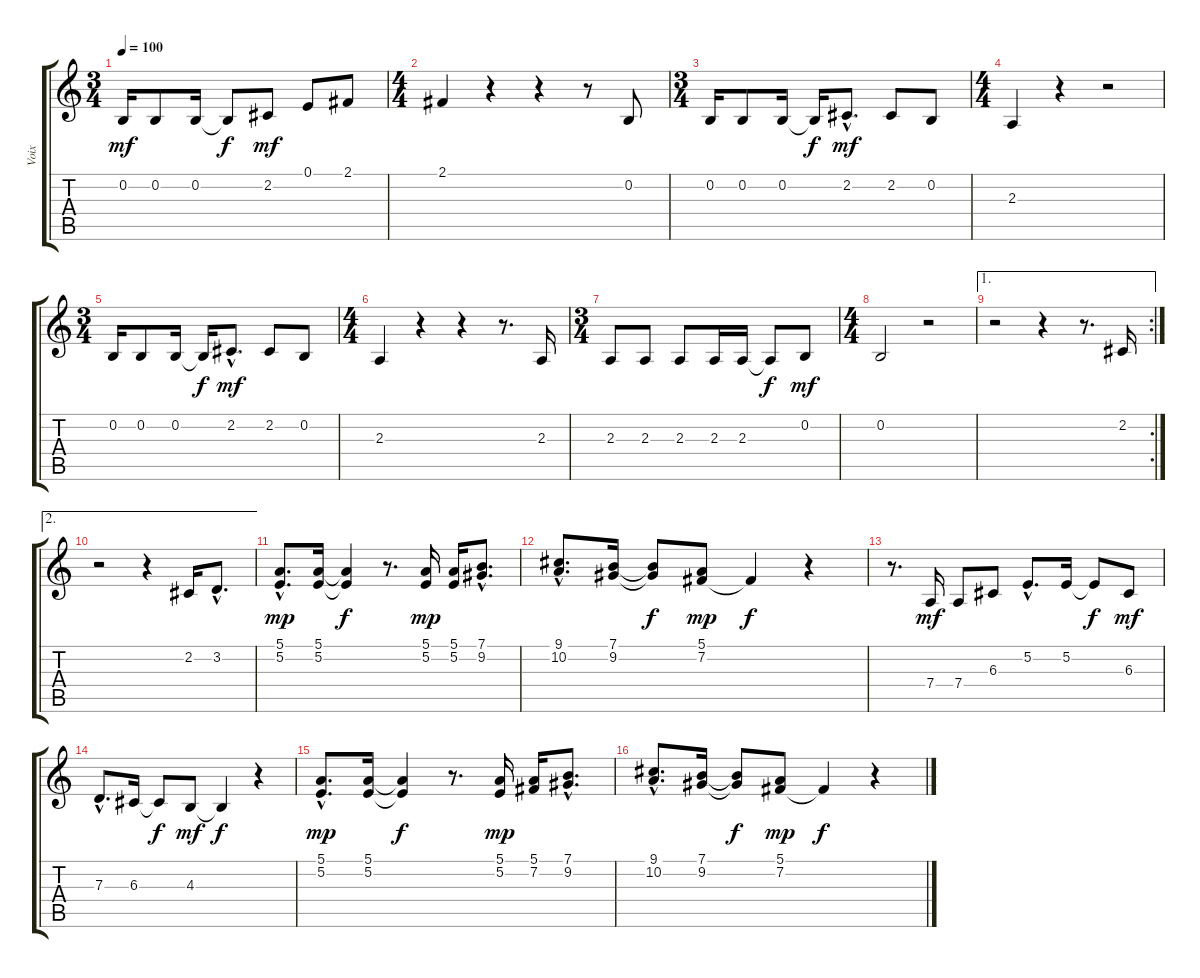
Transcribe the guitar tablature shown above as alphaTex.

\track ("Voix" "Voix") {instrument accordion}
\staff {score tabs}
\tuning (E4 B3 G3 D3 A2 E2) {hide}
\ts (3 4)
\tempo 100
\clef g2
\ks c
0.2.16{dy mf} 0.2.8 0.2.16 0.2{t}.8{dy f} 2.2.8{dy mf} 0.1.8 2.1.8 |
\ts (4 4)
2.1.4 r.4 r.4 r.8 0.2.8 |
\ts (3 4)
0.2.16 0.2.8 0.2.16 0.2{t}.16{dy f} 2.2{hac}.8{d dy mf} 2.2.8 0.2.8 |
\ts (4 4)
2.3.4 r.4 r.2 |
\ts (3 4)
0.2.16 0.2.8 0.2.16 0.2{t}.16{dy f} 2.2{hac}.8{d dy mf} 2.2.8 0.2.8 |
\ts (4 4)
2.3.4 r.4 r.4 r.8{d} 2.3.16 |
\ts (3 4)
2.3.8 2.3.8 2.3.8 2.3.16 2.3.16 2.3{t}.8{dy f} 0.2.8{dy mf} |
\ts (4 4)
0.2.2 r.2 |
\ae 1
\rc 2
r.2 r.4 r.8{d} 2.2.16 |
\ae 2
r.2 r.4 2.2.16 3.2{hac}.8{d} |
(5.1{hac} 5.2{hac}).8{d dy mp} (5.1 5.2).16 (5.1{t} 5.2{t}).4{dy f} r.8{d} (5.1 5.2).16{dy mp} (5.1 5.2).16 (7.1{hac} 9.2{hac}).8{d} |
(9.1{hac} 10.2{hac}).8{d} (7.1 9.2).16 (7.1{t} 9.2{t}).8{dy f} (5.1 7.2).8{dy mp} 7.2{t}.4{dy f} r.4 |
r.8{d} 7.4.16{dy mf} 7.4.8 6.3.8 5.2{hac}.8{d} 5.2.16 5.2{t}.8{dy f} 6.3.8{dy mf} |
7.3{hac}.8{d} 6.3.16 6.3{t}.8{dy f} 4.3.8{dy mf} 4.3{t}.4{dy f} r.4 |
(5.1{hac} 5.2{hac}).8{d dy mp} (5.1 5.2).16 (5.1{t} 5.2{t}).4{dy f} r.8{d} (5.1 5.2).16{dy mp} (5.1 7.2).16 (7.1{hac} 9.2{hac}).8{d} |
(9.1{hac} 10.2{hac}).8{d} (7.1 9.2).16 (7.1{t} 9.2{t}).8{dy f} (5.1 7.2).8{dy mp} 7.2{t}.4{dy f} r.4
